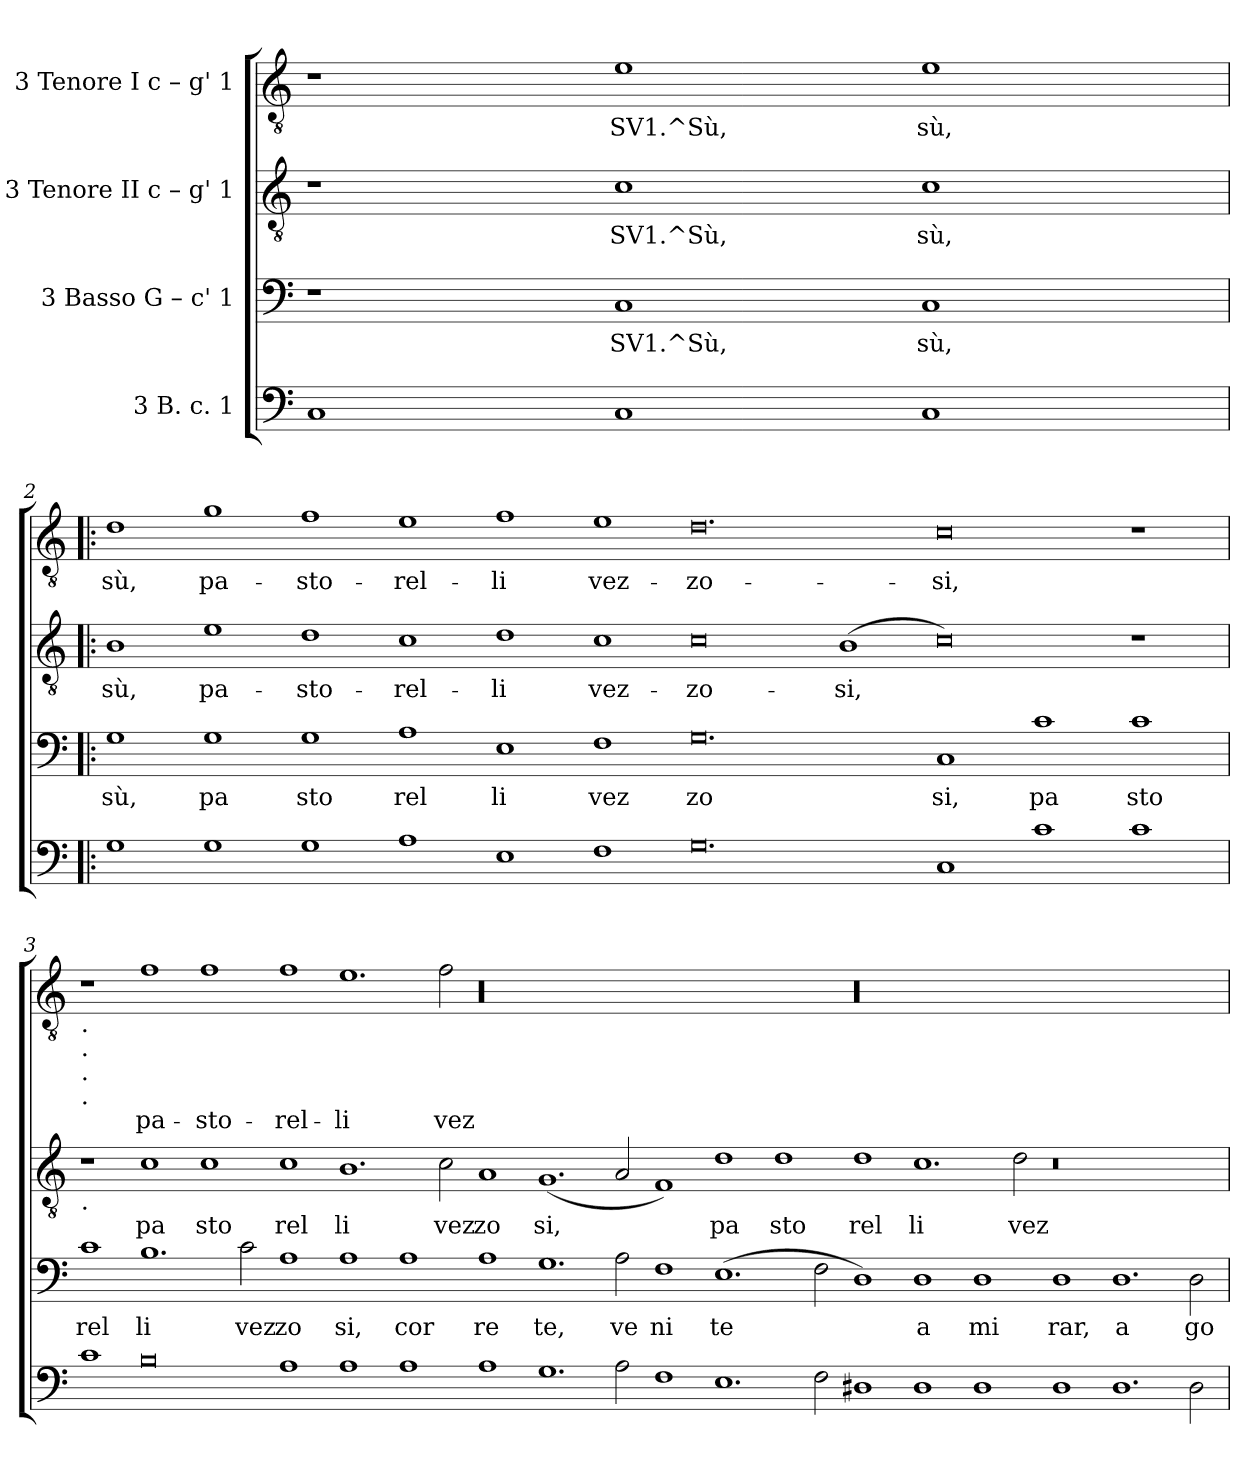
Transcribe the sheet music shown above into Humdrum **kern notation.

**kern	**kern	**text	**kern	**text	**kern	**text
*part4	*part3	*part3	*part2	*part2	*part1	*part1
*staff4	*staff3	*staff3	*staff2	*staff2	*staff1	*staff1
*I"3  B. c.  1	*I"3  Basso  G – c'  1	*	*I"3  Tenore II  c – g'  1	*	*I"3  Tenore I  c – g'  1	*
!!LO:PB:g=z
*stria5	*stria5	*	*stria5	*	*stria5	*
*clefF4	*clefF4	*	*clefGv2	*	*clefGv2	*
*k[]	*k[]	*	*k[]	*	*k[]	*
*C:	*C:	*	*C:	*	*C:	*
=1	=1	=1	=1	=1	=1	=1
1C	1r	.	1r	.	1r	.
!	!	!LO:LY:b:rj	!	!LO:LY:b:rj	!	!LO:LY:b:rj
1C	1C	SV1.^Sù,	1c	SV1.^Sù,	1e	SV1.^Sù,
!	!	!LO:LY:b:rj	!	!LO:LY:b:rj	!	!LO:LY:b:rj
1C	1C	sù,	1c	sù,	1e	sù,
=2!|:	=2!|:	=2!|:	=2!|:	=2!|:	=2!|:	=2!|:
!	!	!LO:LY:b:rj	!	!LO:LY:b:rj	!	!LO:LY:b:rj
1G	1G	sù,	1B	sù,	1d	sù,
!	!	!LO:LY:b:rj	!	!LO:LY:b:rj	!	!LO:LY:b:rj
1G	1G	pa	1e	pa-	1g	pa-
!	!	!LO:LY:b:rj	!	!LO:LY:b:rj	!	!LO:LY:b:rj
1G	1G	sto	1d	-sto-	1f	-sto-
!	!	!LO:LY:b:rj	!	!LO:LY:b:rj	!	!LO:LY:b:rj
1A	1A	rel	1c	-rel-	1e	-rel-
!	!	!LO:LY:b:rj	!	!LO:LY:b:rj	!	!LO:LY:b:rj
1E	1E	li	1d	-li	1f	-li
!	!	!LO:LY:b:rj	!	!LO:LY:b:rj	!	!LO:LY:b:rj
1F	1F	vez	1c	vez-	1e	vez-
!	!	!LO:LY:b:rj	!	!LO:LY:b:rj	!	!LO:LY:b:rj
0.G	0.G	zo	0c	-zo-	0.d	-zo-
!	!	!	!	!LO:LY:b:rj	!	!
.	.	.	(>1B	-si,	.	.
!	!	!LO:LY:b:rj	!	!LO:LY:b:rj	!	!LO:LY:b:rj
1C	1C	si,	0c)	.	0c	-si,
!	!	!LO:LY:b:rj	!	!	!	!
1c	1c	pa	.	.	.	.
!	!	!LO:LY:b:rj	!	!	!	!
1c	1c	sto	1r	.	1r	.
!!LO:LB:g=z
=3	=3	=3	=3	=3	=3	=3
!	!	!	!	!	!LO:TX:b:t=.	!
!	!	!	!	!	!LO:TX:b:t=.	!
!	!	!	!	!	!LO:TX:b:t=.	!
!	!	!	!	!	!LO:TX:b:t=.	!
!	!	!	!LO:TX:b:t=.	!	!	!
!	!	!LO:LY:b:rj	!	!	!	!
1c	1c	rel	1r	.	1r	.
!	!	!LO:LY:b:rj	!	!LO:LY:b:rj	!	!LO:LY:b:rj
0B	1.B	li	1c	pa	1f	pa-
!	!	!	!	!LO:LY:b:rj	!	!LO:LY:b:rj
.	.	.	1c	sto	1f	-sto-
!	!	!LO:LY:b:rj	!	!	!	!
.	2c\	vez	.	.	.	.
!	!	!LO:LY:b:rj	!	!LO:LY:b:rj	!	!LO:LY:b:rj
1A	1A	zo	1c	rel	1f	-rel-
!	!	!LO:LY:b:rj	!	!LO:LY:b:rj	!	!LO:LY:b:rj
1A	1A	si,	1.B	li	1.e	-li
!	!	!LO:LY:b:rj	!	!	!	!
1A	1A	cor	.	.	.	.
!	!	!	!	!LO:LY:b:rj	!	!LO:LY:b:rj
.	.	.	2c\	vez	2f\	vez-
!	!	!LO:LY:b:rj	!	!LO:LY:b:rj	!	!
1A	1A	re	1A	zo	00.r	.
!	!	!LO:LY:b:rj	!	!LO:LY:b:rj	!	!
1.G	1.G	te,	(<1.G	si,	.	.
!	!	!LO:LY:b:rj	!	!LO:LY:b:rj	!	!
2A\	2A\	ve	2A/	.	.	.
!	!	!LO:LY:b:rj	!	!LO:LY:b:rj	!	!
1F	1F	ni	1F)	.	.	.
!	!	!LO:LY:b:rj	!	!LO:LY:b:rj	!	!
1.E	(>1.E	te	1d	pa	.	.
!	!	!	!	!LO:LY:b:rj	!	!
.	.	.	1d	sto	.	.
!	!	!LO:LY:b:rj	!	!	!	!
2F\	2F\	.	.	.	.	.
!	!	!LO:LY:b:rj	!	!LO:LY:b:rj	!	!
1D#	1D)	.	1d	rel	00.r	.
!	!	!LO:LY:b:rj	!	!LO:LY:b:rj	!	!
1D#	1D	a	1.c	li	.	.
!	!	!LO:LY:b:rj	!	!	!	!
1D#	1D	mi	.	.	.	.
!	!	!	!	!LO:LY:b:rj	!	!
.	.	.	2d\	vez	.	.
!	!	!LO:LY:b:rj	!	!	!	!
1D#	1D	rar,	0.r	.	.	.
!	!	!LO:LY:b:rj	!	!	!	!
1.D#	1.D	a	.	.	.	.
!	!	!LO:LY:b:rj	!	!	!	!
2D#\	2D\	go	.	.	.	.
=	=	=	=	=	=	=
*-	*-	*-	*-	*-	*-	*-
